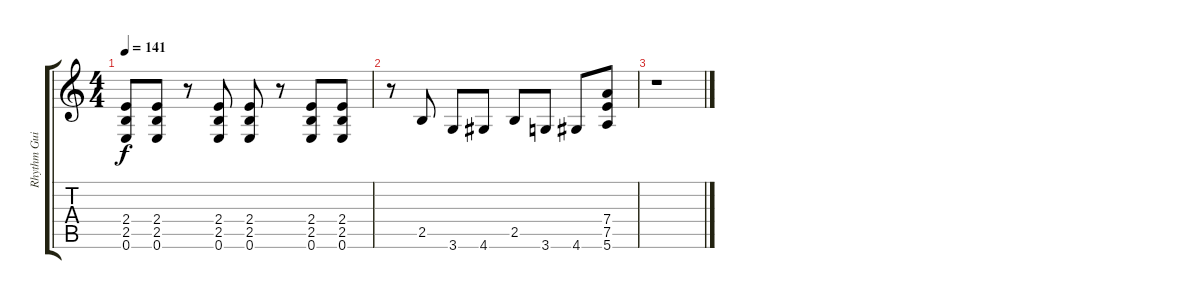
\track ("Rhythm Guitar" "Rhythm Gui") {instrument distortionguitar}
\staff {score tabs}
\tuning (E4 B3 G3 D3 A2 E2) {hide}
\ts (4 4)
\tempo 141
\clef g2
\ks c
(2.4 2.5 0.6).8{dy f} (2.4 2.5 0.6).8 r.8 (2.4 2.5 0.6).8 (2.4 2.5 0.6).8 r.8 (2.4 2.5 0.6).8 (2.4 2.5 0.6).8 |
r.8 2.5.8 3.6.8 4.6.8 2.5.8 3.6.8 4.6.8 (7.4 7.5 5.6).8 |
r.1
